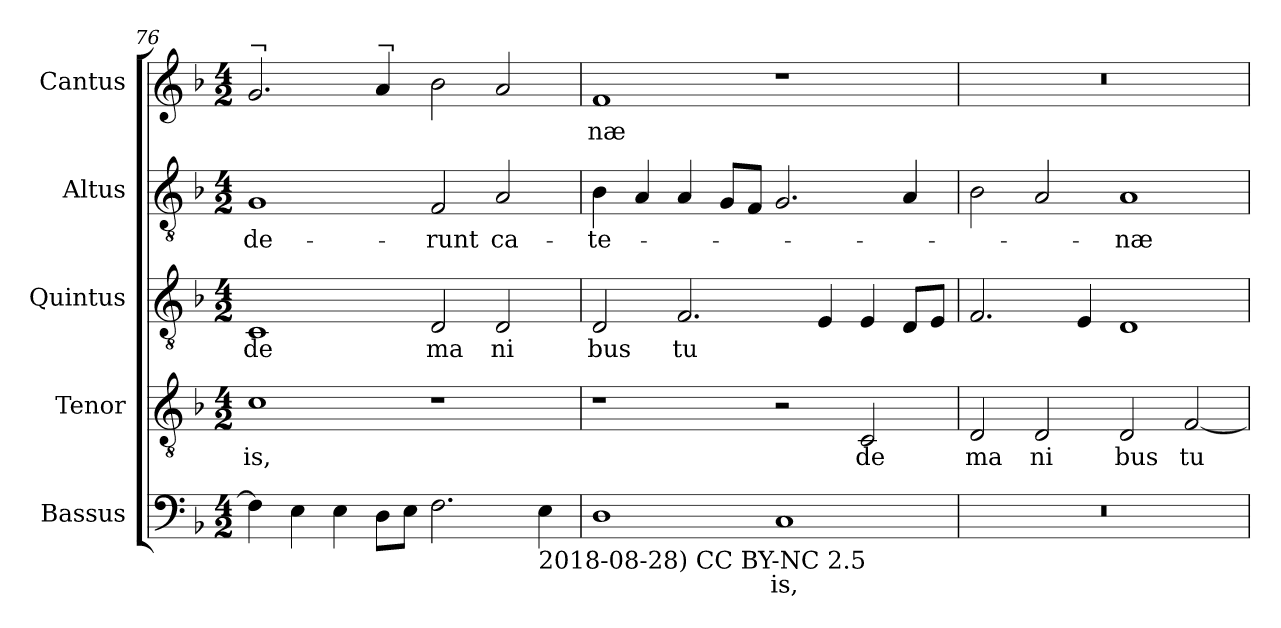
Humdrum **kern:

**kern	**text	**kern	**text	**kern	**text	**kern	**text	**kern	**text
*part5	*part5	*part4	*part4	*part3	*part3	*part2	*part2	*part1	*part1
*staff5	*staff5	*staff4	*staff4	*staff3	*staff3	*staff2	*staff2	*staff1	*staff1
*I"Bassus	*	*I"Tenor	*	*I"Quintus	*	*I"Altus	*	*I"Cantus	*
*clefF4	*	*clefGv2	*	*clefGv2	*	*clefGv2	*	*clefG2	*
*k[b-]	*	*k[b-]	*	*k[b-]	*	*k[b-]	*	*k[b-]	*
*F:	*	*F:	*	*F:	*	*F:	*	*F:	*
*M4/2	*	*M4/2	*	*M4/2	*	*M4/2	*	*M4/2	*
=76	=76	=76	=76	=76	=76	=76	=76	=76	=76
!	!	!	!	!	!	!	!	!LO:TX:a:t=¬	!
!	!	!	!LO:LY:b:cj	!	!LO:LY:b:cj	!	!LO:LY:b:cj	!	!
4F\]	.	1c	is,	1C	de	1G	-de-	2.g/	.
4E\	.	.	.	.	.	.	.	.	.
4E\	.	.	.	.	.	.	.	.	.
!	!	!	!	!	!	!	!	!LO:TX:a:t=¬	!
8D\L	.	.	.	.	.	.	.	4a/	.
8E\J	.	.	.	.	.	.	.	.	.
!	!	!	!	!	!LO:LY:b:cj	!	!LO:LY:b:cj	!	!
2.F\	.	1r	.	2D/	ma	2F/	-runt	2b-\	.
!	!	!	!	!	!LO:LY:b:cj	!	!LO:LY:b:cj	!	!
.	.	.	.	2D/	ni	2A/	ca-	2a/	.
!LO:TX:b:t=2018-08-28) CC BY-NC 2.5	!	!	!	!	!	!	!	!	!
4E\	.	.	.	.	.	.	.	.	.
=77	=77	=77	=77	=77	=77	=77	=77	=77	=77
!	!	!	!	!	!LO:LY:b:cj	!	!LO:LY:b:cj	!	!LO:LY:b:cj
1D	.	1r	.	2D/	bus	4B-\	-te-	1f	-næ
.	.	.	.	.	.	4A/	.	.	.
!	!	!	!	!	!LO:LY:b:cj	!	!	!	!
.	.	.	.	2.F/	tu	4A/	.	.	.
.	.	.	.	.	.	8G/L	.	.	.
.	.	.	.	.	.	8F/J	.	.	.
!	!LO:LY:b:cj	!	!	!	!	!	!	!	!
1C	-is,	2r	.	.	.	2.G/	.	1r	.
.	.	.	.	4E/	.	.	.	.	.
!	!	!	!LO:LY:b:cj	!	!	!	!	!	!
.	.	2C/	de	4E/	.	.	.	.	.
.	.	.	.	8D/L	.	4A/	.	.	.
.	.	.	.	8E/J	.	.	.	.	.
!!LO:PB:g=z
=78	=78	=78	=78	=78	=78	=78	=78	=78	=78
!	!	!	!LO:LY:b:cj	!	!	!	!	!	!
0r	.	2D/	ma	2.F/	.	2B-\	.	0r	.
!	!	!	!LO:LY:b:cj	!	!	!	!	!	!
.	.	2D/	ni	.	.	2A/	.	.	.
.	.	.	.	4E/	.	.	.	.	.
!	!	!	!LO:LY:b:cj	!	!	!	!LO:LY:b:cj	!	!
.	.	2D/	bus	1D	.	1A	-næ	.	.
!	!	!	!LO:LY:b:cj	!	!	!	!	!	!
.	.	[<2F/	tu	.	.	.	.	.	.
=	=	=	=	=	=	=	=	=	=
*-	*-	*-	*-	*-	*-	*-	*-	*-	*-
